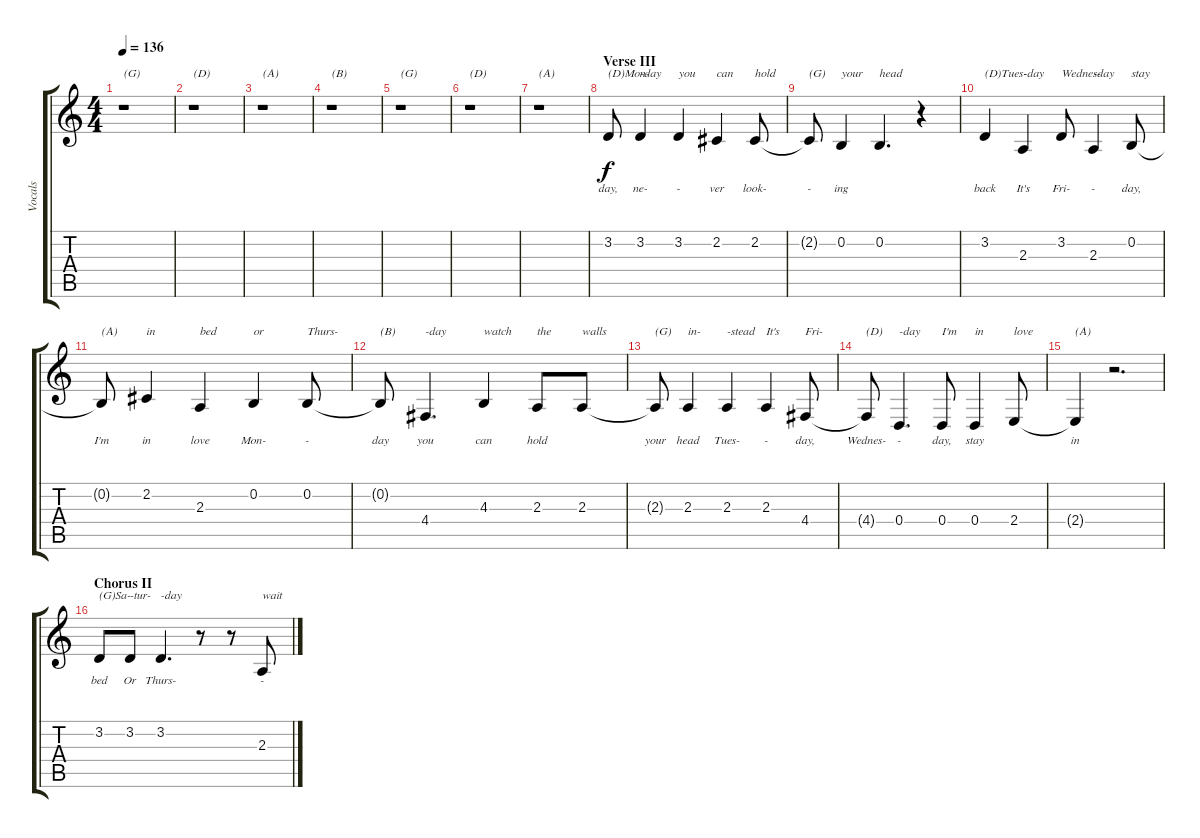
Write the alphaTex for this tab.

\track ("Vocals" "Vocals") {instrument oboe}
\staff {score tabs}
\tuning (E4 B3 G3 D3 A2 E2) {hide}
\ts (4 4)
\tempo 136
\clef g2
\ks c
r.1{txt "(G)" dy f} |
r.1{txt "(D)"} |
r.1{txt "(A)"} |
r.1{txt "(B)"} |
r.1{txt "(G)"} |
r.1{txt "(D)"} |
r.1{txt "(A)"} |
\section ("" "Verse III")
3.2.8{txt "(D)Mon-" lyrics (0 "day,") lyrics (1 "") lyrics (2 "") lyrics (3 "") lyrics (4 "")} 3.2.4{txt "-day" lyrics (0 "ne-") lyrics (1 "") lyrics (2 "") lyrics (3 "") lyrics (4 "")} 3.2.4{txt "you" lyrics (0 "-") lyrics (1 "") lyrics (2 "") lyrics (3 "") lyrics (4 "")} 2.2.4{txt "can" lyrics (0 "ver") lyrics (1 "") lyrics (2 "") lyrics (3 "") lyrics (4 "")} 2.2.8{txt "hold" lyrics (0 "look-") lyrics (1 "") lyrics (2 "") lyrics (3 "") lyrics (4 "")} |
2.2{t}.8{txt "(G)" lyrics (0 "-") lyrics (1 "") lyrics (2 "") lyrics (3 "") lyrics (4 "")} 0.2.4{txt "your" lyrics (0 "ing") lyrics (1 "") lyrics (2 "") lyrics (3 "") lyrics (4 "")} 0.2.4{d txt "head" lyrics (0 "") lyrics (1 "") lyrics (2 "") lyrics (3 "") lyrics (4 "")} r.4 |
3.2.4{txt "(D)Tues-" lyrics (0 "back") lyrics (1 "") lyrics (2 "") lyrics (3 "") lyrics (4 "")} 2.3.4{txt "-day" lyrics (0 "It's") lyrics (1 "") lyrics (2 "") lyrics (3 "") lyrics (4 "")} 3.2.8{txt "Wednes-" lyrics (0 "Fri-") lyrics (1 "") lyrics (2 "") lyrics (3 "") lyrics (4 "")} 2.3.4{txt "-day" lyrics (0 "-") lyrics (1 "") lyrics (2 "") lyrics (3 "") lyrics (4 "")} 0.2.8{txt "stay" lyrics (0 "day,") lyrics (1 "") lyrics (2 "") lyrics (3 "") lyrics (4 "")} |
0.2{t}.8{txt "(A)" lyrics (0 "I'm") lyrics (1 "") lyrics (2 "") lyrics (3 "") lyrics (4 "")} 2.2.4{txt "in" lyrics (0 "in") lyrics (1 "") lyrics (2 "") lyrics (3 "") lyrics (4 "")} 2.3.4{txt "bed" lyrics (0 "love") lyrics (1 "") lyrics (2 "") lyrics (3 "") lyrics (4 "")} 0.2.4{txt "or" lyrics (0 "Mon-") lyrics (1 "") lyrics (2 "") lyrics (3 "") lyrics (4 "")} 0.2.8{txt "Thurs-" lyrics (0 "-") lyrics (1 "") lyrics (2 "") lyrics (3 "") lyrics (4 "")} |
0.2{t}.8{txt "(B)" lyrics (0 "day") lyrics (1 "") lyrics (2 "") lyrics (3 "") lyrics (4 "")} 4.4.4{d txt "-day" lyrics (0 "you") lyrics (1 "") lyrics (2 "") lyrics (3 "") lyrics (4 "")} 4.3.4{txt "watch" lyrics (0 "can") lyrics (1 "") lyrics (2 "") lyrics (3 "") lyrics (4 "")} 2.3.8{txt "the" lyrics (0 "hold") lyrics (1 "") lyrics (2 "") lyrics (3 "") lyrics (4 "")} 2.3.8{txt "walls" lyrics (0 "") lyrics (1 "") lyrics (2 "") lyrics (3 "") lyrics (4 "")} |
2.3{t}.8{txt "(G)" lyrics (0 "your") lyrics (1 "") lyrics (2 "") lyrics (3 "") lyrics (4 "")} 2.3.4{txt "in-" lyrics (0 "head") lyrics (1 "") lyrics (2 "") lyrics (3 "") lyrics (4 "")} 2.3.4{txt "-stead" lyrics (0 "Tues-") lyrics (1 "") lyrics (2 "") lyrics (3 "") lyrics (4 "")} 2.3.4{txt "It's" lyrics (0 "-") lyrics (1 "") lyrics (2 "") lyrics (3 "") lyrics (4 "")} 4.4.8{txt "Fri-" lyrics (0 "day,") lyrics (1 "") lyrics (2 "") lyrics (3 "") lyrics (4 "")} |
4.4{t}.8{txt "(D)" lyrics (0 "Wednes-") lyrics (1 "") lyrics (2 "") lyrics (3 "") lyrics (4 "")} 0.4.4{d txt "-day" lyrics (0 "-") lyrics (1 "") lyrics (2 "") lyrics (3 "") lyrics (4 "")} 0.4.8{txt "I'm" lyrics (0 "day,") lyrics (1 "") lyrics (2 "") lyrics (3 "") lyrics (4 "")} 0.4.4{txt "in" lyrics (0 "stay") lyrics (1 "") lyrics (2 "") lyrics (3 "") lyrics (4 "")} 2.4.8{txt "love" lyrics (0 "") lyrics (1 "") lyrics (2 "") lyrics (3 "") lyrics (4 "")} |
2.4{t}.4{txt "(A)" lyrics (0 "in") lyrics (1 "") lyrics (2 "") lyrics (3 "") lyrics (4 "")} r.2{d} |
\section ("" "Chorus II")
3.2.8{txt "(G)Sa-" lyrics (0 "bed") lyrics (1 "") lyrics (2 "") lyrics (3 "") lyrics (4 "")} 3.2.8{txt "-tur-" lyrics (0 "Or") lyrics (1 "") lyrics (2 "") lyrics (3 "") lyrics (4 "")} 3.2.4{d txt "-day" lyrics (0 "Thurs-") lyrics (1 "") lyrics (2 "") lyrics (3 "") lyrics (4 "")} r.8 r.8 2.3.8{txt "wait" lyrics (0 "-") lyrics (1 "") lyrics (2 "") lyrics (3 "") lyrics (4 "")}
